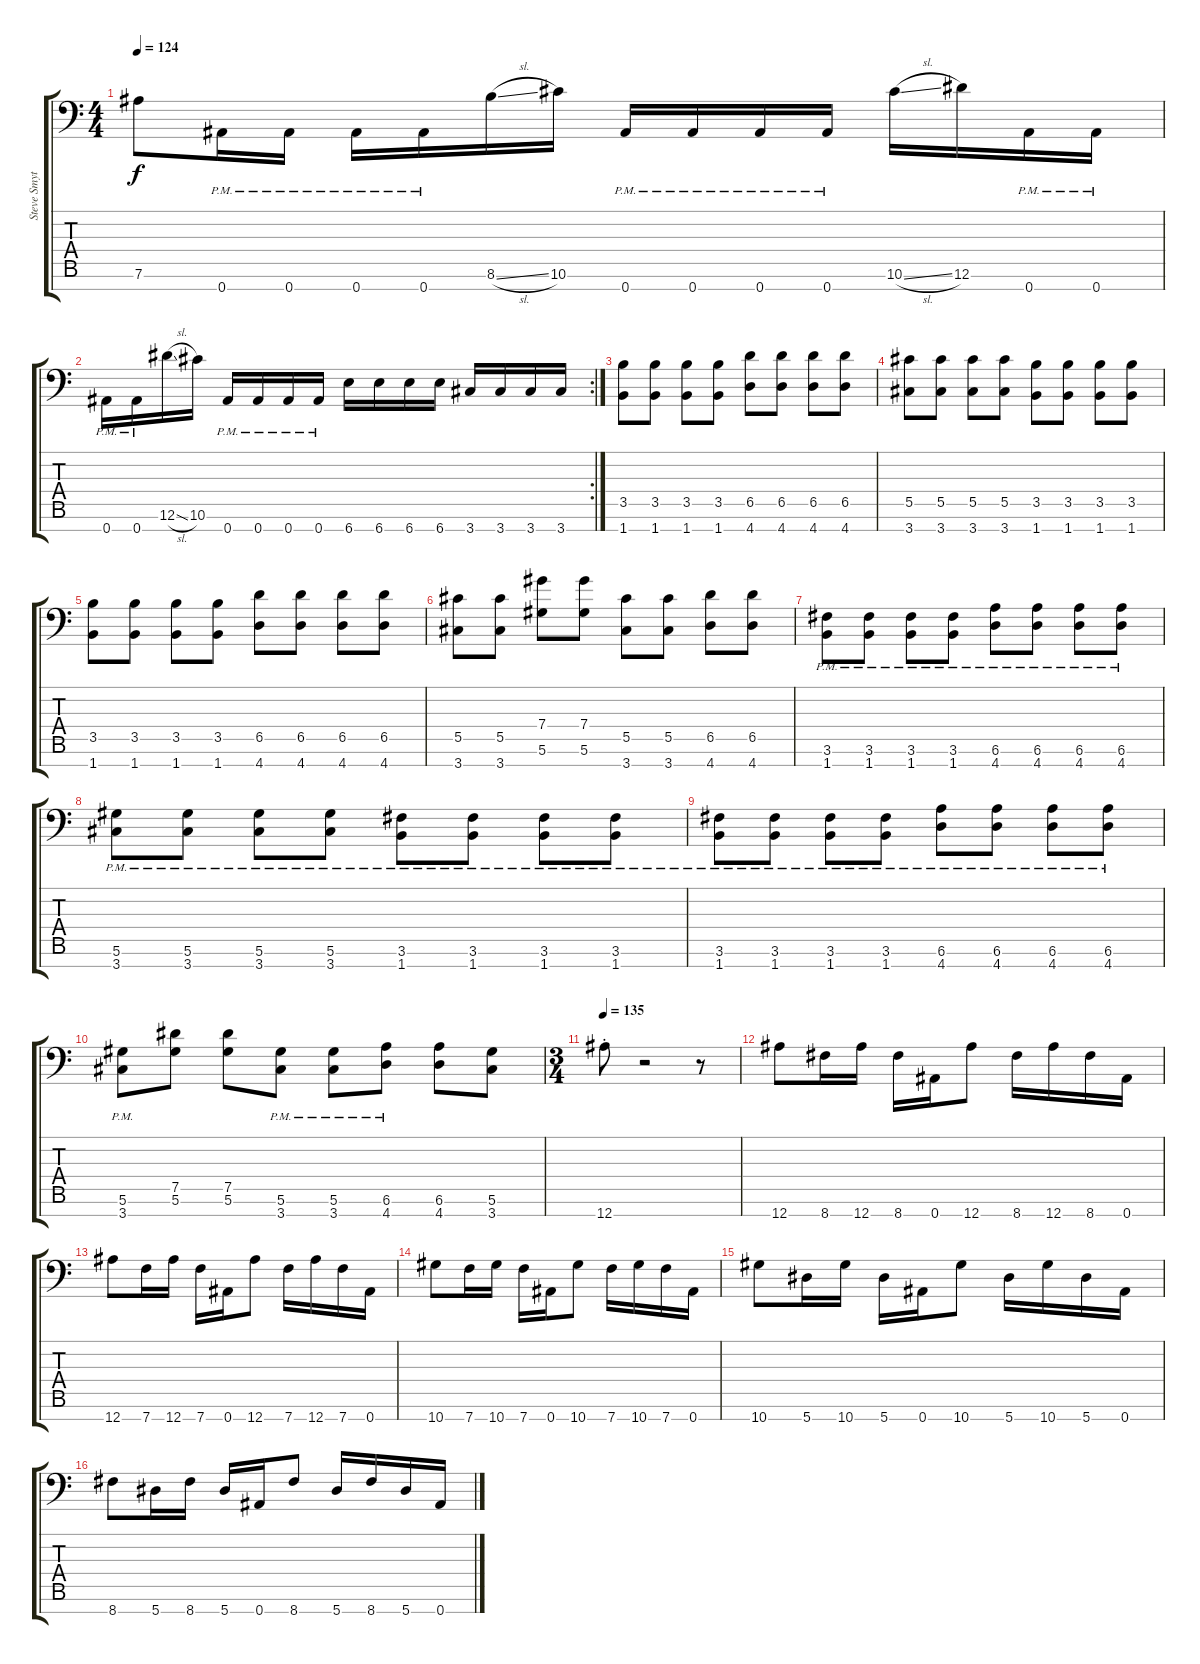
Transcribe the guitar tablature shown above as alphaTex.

\track ("Steve Smyth Rhythm" "Steve Smyt") {instrument distortionguitar}
\staff {score tabs}
\tuning (Eb4 Bb3 Gb3 Db3 Ab2 Eb2 Bb1) {hide}
\ts (4 4)
\tempo 124
\clef f4
\ks c
7.6.8{dy f} 0.7{pm}.16 0.7{pm}.16 0.7{pm}.16 0.7{pm}.16 8.6{sl}.16 10.6.16 0.7{pm}.16 0.7{pm}.16 0.7{pm}.16 0.7{pm}.16 10.6{sl}.16 12.6.16 0.7{pm}.16 0.7{pm}.16 |
\rc 2
0.7{pm}.16 0.7{pm}.16 12.6{sl}.16 10.6.16 0.7{pm}.16 0.7{pm}.16 0.7{pm}.16 0.7{pm}.16 6.7.16 6.7.16 6.7.16 6.7.16 3.7.16 3.7.16 3.7.16 3.7.16 |
(3.5 1.7).8 (3.5 1.7).8 (3.5 1.7).8 (3.5 1.7).8 (6.5 4.7).8 (6.5 4.7).8 (6.5 4.7).8 (6.5 4.7).8 |
(5.5 3.7).8 (5.5 3.7).8 (5.5 3.7).8 (5.5 3.7).8 (3.5 1.7).8 (3.5 1.7).8 (3.5 1.7).8 (3.5 1.7).8 |
(3.5 1.7).8 (3.5 1.7).8 (3.5 1.7).8 (3.5 1.7).8 (6.5 4.7).8 (6.5 4.7).8 (6.5 4.7).8 (6.5 4.7).8 |
(5.5 3.7).8 (5.5 3.7).8 (7.4 5.6).8 (7.4 5.6).8 (5.5 3.7).8 (5.5 3.7).8 (6.5 4.7).8 (6.5 4.7).8 |
(3.6{pm} 1.7{pm}).8 (3.6{pm} 1.7{pm}).8 (3.6{pm} 1.7{pm}).8 (3.6{pm} 1.7{pm}).8 (6.6{pm} 4.7{pm}).8 (6.6{pm} 4.7{pm}).8 (6.6{pm} 4.7{pm}).8 (6.6{pm} 4.7{pm}).8 |
(5.6{pm} 3.7{pm}).8 (5.6{pm} 3.7{pm}).8 (5.6{pm} 3.7{pm}).8 (5.6{pm} 3.7{pm}).8 (3.6{pm} 1.7{pm}).8 (3.6{pm} 1.7{pm}).8 (3.6{pm} 1.7{pm}).8 (3.6{pm} 1.7{pm}).8 |
(3.6{pm} 1.7{pm}).8 (3.6{pm} 1.7{pm}).8 (3.6{pm} 1.7{pm}).8 (3.6{pm} 1.7{pm}).8 (6.6{pm} 4.7{pm}).8 (6.6{pm} 4.7{pm}).8 (6.6{pm} 4.7{pm}).8 (6.6{pm} 4.7{pm}).8 |
(5.6{pm} 3.7{pm}).8 (7.5 5.6).8 (7.5 5.6).8 (5.6{pm} 3.7{pm}).8 (5.6{pm} 3.7{pm}).8 (6.6{pm} 4.7{pm}).8 (6.6 4.7).8 (5.6 3.7).8 |
\ts (3 4)
\tempo 135
12.7{st}.8 r.2 r.8 |
12.7.8 8.7.16 12.7.16 8.7.16 0.7.16 12.7.8 8.7.16 12.7.16 8.7.16 0.7.16 |
12.7.8 7.7.16 12.7.16 7.7.16 0.7.16 12.7.8 7.7.16 12.7.16 7.7.16 0.7.16 |
10.7.8 7.7.16 10.7.16 7.7.16 0.7.16 10.7.8 7.7.16 10.7.16 7.7.16 0.7.16 |
10.7.8 5.7.16 10.7.16 5.7.16 0.7.16 10.7.8 5.7.16 10.7.16 5.7.16 0.7.16 |
8.7.8 5.7.16 8.7.16 5.7.16 0.7.16 8.7.8 5.7.16 8.7.16 5.7.16 0.7.16
